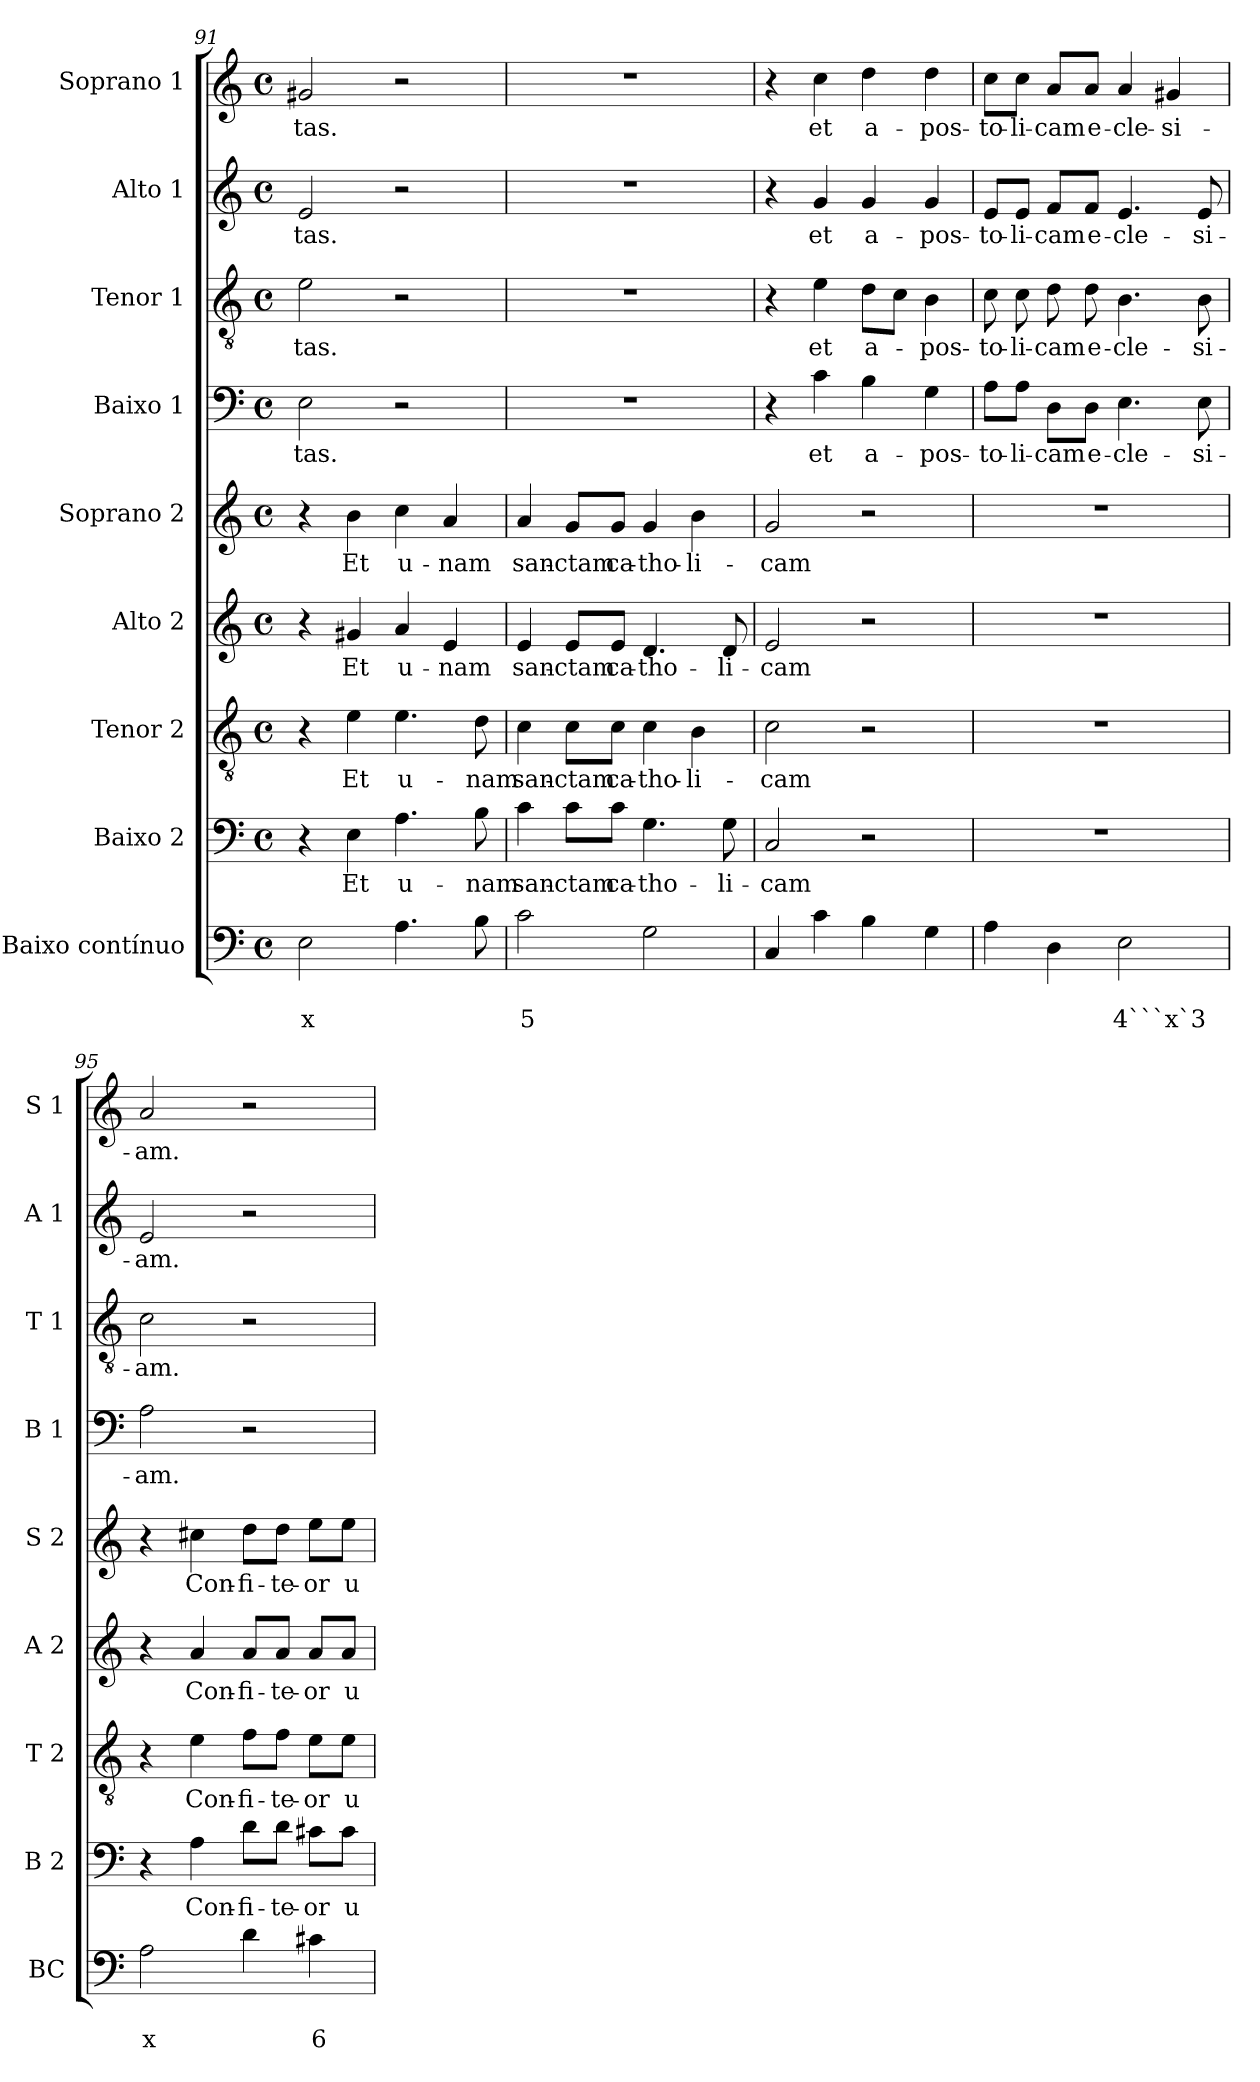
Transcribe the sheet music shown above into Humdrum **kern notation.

**kern	**text	**text	**kern	**text	**kern	**text	**kern	**text	**kern	**text	**kern	**text	**kern	**text	**kern	**text	**kern	**text
*part9	*part9	*part9	*part8	*part8	*part7	*part7	*part6	*part6	*part5	*part5	*part4	*part4	*part3	*part3	*part2	*part2	*part1	*part1
*staff9	*staff9	*staff9	*staff8	*staff8	*staff7	*staff7	*staff6	*staff6	*staff5	*staff5	*staff4	*staff4	*staff3	*staff3	*staff2	*staff2	*staff1	*staff1
*I"Baixo contínuo	*	*	*I"Baixo 2	*	*I"Tenor 2	*	*I"Alto 2	*	*I"Soprano 2	*	*I"Baixo 1	*	*I"Tenor 1	*	*I"Alto 1	*	*I"Soprano 1	*
*I'BC	*	*	*I'B 2	*	*I'T 2	*	*I'A 2	*	*I'S 2	*	*I'B 1	*	*I'T 1	*	*I'A 1	*	*I'S 1	*
!!LO:PB:g=z
*clefF4	*	*	*clefF4	*	*clefGv2	*	*clefG2	*	*clefG2	*	*clefF4	*	*clefGv2	*	*clefG2	*	*clefG2	*
*k[]	*	*	*k[]	*	*k[]	*	*k[]	*	*k[]	*	*k[]	*	*k[]	*	*k[]	*	*k[]	*
*C:	*	*	*C:	*	*C:	*	*C:	*	*C:	*	*C:	*	*C:	*	*C:	*	*C:	*
*M4/4	*	*	*M4/4	*	*M4/4	*	*M4/4	*	*M4/4	*	*M4/4	*	*M4/4	*	*M4/4	*	*M4/4	*
*met(c)	*	*	*met(c)	*	*met(c)	*	*met(c)	*	*met(c)	*	*met(c)	*	*met(c)	*	*met(c)	*	*met(c)	*
=91	=91	=91	=91	=91	=91	=91	=91	=91	=91	=91	=91	=91	=91	=91	=91	=91	=91	=91
!	!	!LO:LY:b	!	!	!	!	!	!	!	!	!	!LO:LY:b	!	!LO:LY:b	!	!LO:LY:b	!	!LO:LY:b
2E\	.	x	4r	.	4r	.	4r	.	4r	.	2E\	-tas.	2e\	-tas.	2e/	-tas.	2g#X/	-tas.
!	!	!	!	!LO:LY:b	!	!LO:LY:b	!	!LO:LY:b	!	!LO:LY:b	!	!	!	!	!	!	!	!
.	.	.	4E\	Et	4e\	Et	4g#X/	Et	4b\	Et	.	.	.	.	.	.	.	.
!	!	!	!	!LO:LY:b	!	!LO:LY:b	!	!LO:LY:b	!	!LO:LY:b	!	!	!	!	!	!	!	!
4.A\	.	.	4.A\	u-	4.e\	u-	4a/	u-	4cc\	u-	2r	.	2r	.	2r	.	2r	.
!	!	!	!	!	!	!	!	!LO:LY:b	!	!LO:LY:b	!	!	!	!	!	!	!	!
.	.	.	.	.	.	.	4e/	-nam	4a/	-nam	.	.	.	.	.	.	.	.
!	!	!	!	!LO:LY:b	!	!LO:LY:b	!	!	!	!	!	!	!	!	!	!	!	!
8B\	.	.	8B\	-nam	8d\	-nam	.	.	.	.	.	.	.	.	.	.	.	.
=92	=92	=92	=92	=92	=92	=92	=92	=92	=92	=92	=92	=92	=92	=92	=92	=92	=92	=92
!	!	!LO:LY:b	!	!LO:LY:b	!	!LO:LY:b	!	!LO:LY:b	!	!LO:LY:b	!	!	!	!	!	!	!	!
2c\	.	5	4c\	san-	4c\	san-	4e/	san-	4a/	san-	1r	.	1r	.	1r	.	1r	.
!	!	!	!	!LO:LY:b	!	!LO:LY:b	!	!LO:LY:b	!	!LO:LY:b	!	!	!	!	!	!	!	!
.	.	.	8c\L	-ctam	8c\L	-ctam	8e/L	-ctam	8g/L	-ctam	.	.	.	.	.	.	.	.
!	!	!	!	!LO:LY:b	!	!LO:LY:b	!	!LO:LY:b	!	!LO:LY:b	!	!	!	!	!	!	!	!
.	.	.	8c\J	ca-	8c\J	ca-	8e/J	ca-	8g/J	ca-	.	.	.	.	.	.	.	.
!	!	!	!	!LO:LY:b	!	!LO:LY:b	!	!LO:LY:b	!	!LO:LY:b	!	!	!	!	!	!	!	!
2G\	.	.	4.G\	-tho-	4c\	-tho-	4.d/	-tho-	4g/	-tho-	.	.	.	.	.	.	.	.
!	!	!	!	!	!	!LO:LY:b	!	!	!	!LO:LY:b	!	!	!	!	!	!	!	!
.	.	.	.	.	4B\	-li-	.	.	4b\	-li-	.	.	.	.	.	.	.	.
!	!	!	!	!LO:LY:b	!	!	!	!LO:LY:b	!	!	!	!	!	!	!	!	!	!
.	.	.	8G\	-li-	.	.	8d/	-li-	.	.	.	.	.	.	.	.	.	.
=93	=93	=93	=93	=93	=93	=93	=93	=93	=93	=93	=93	=93	=93	=93	=93	=93	=93	=93
!	!	!	!	!LO:LY:b	!	!LO:LY:b	!	!LO:LY:b	!	!LO:LY:b	!	!	!	!	!	!	!	!
4C/	.	.	2C/	-cam	2c\	-cam	2e/	-cam	2g/	-cam	4r	.	4r	.	4r	.	4r	.
!	!	!	!	!	!	!	!	!	!	!	!	!LO:LY:b	!	!LO:LY:b	!	!LO:LY:b	!	!LO:LY:b
4c\	.	.	.	.	.	.	.	.	.	.	4c\	et	4e\	et	4g/	et	4cc\	et
!	!	!	!	!	!	!	!	!	!	!	!	!LO:LY:b	!	!LO:LY:b	!	!LO:LY:b	!	!LO:LY:b
4B\	.	.	2r	.	2r	.	2r	.	2r	.	4B\	a-	8d\L	a-	4g/	a-	4dd\	a-
.	.	.	.	.	.	.	.	.	.	.	.	.	8c\J	.	.	.	.	.
!	!	!	!	!	!	!	!	!	!	!	!	!LO:LY:b	!	!LO:LY:b	!	!LO:LY:b	!	!LO:LY:b
4G\	.	.	.	.	.	.	.	.	.	.	4G\	-pos-	4B\	-pos-	4g/	-pos-	4dd\	-pos-
=94	=94	=94	=94	=94	=94	=94	=94	=94	=94	=94	=94	=94	=94	=94	=94	=94	=94	=94
!	!	!	!	!	!	!	!	!	!	!	!	!LO:LY:b	!	!LO:LY:b	!	!LO:LY:b	!	!LO:LY:b
4A\	.	.	1r	.	1r	.	1r	.	1r	.	8A\L	-to-	8c\	-to-	8e/L	-to-	8cc\L	-to-
!	!	!	!	!	!	!	!	!	!	!	!	!LO:LY:b	!	!LO:LY:b	!	!LO:LY:b	!	!LO:LY:b
.	.	.	.	.	.	.	.	.	.	.	8A\J	-li-	8c\	-li-	8e/J	-li-	8cc\J	-li-
!	!	!	!	!	!	!	!	!	!	!	!	!LO:LY:b	!	!LO:LY:b	!	!LO:LY:b	!	!LO:LY:b
4D\	.	.	.	.	.	.	.	.	.	.	8D\L	-cam	8d\	-cam	8f/L	-cam	8a/L	-cam
!	!	!	!	!	!	!	!	!	!	!	!	!LO:LY:b	!	!LO:LY:b	!	!LO:LY:b	!	!LO:LY:b
.	.	.	.	.	.	.	.	.	.	.	8D\J	e-	8d\	e-	8f/J	e-	8a/J	e-
!	!	!LO:LY:b	!	!	!	!	!	!	!	!	!	!LO:LY:b	!	!LO:LY:b	!	!LO:LY:b	!	!LO:LY:b
2E\	.	4```x`3	.	.	.	.	.	.	.	.	4.E\	-cle-	4.B\	-cle-	4.e/	-cle-	4a/	-cle-
!	!	!	!	!	!	!	!	!	!	!	!	!	!	!	!	!	!	!LO:LY:b
.	.	.	.	.	.	.	.	.	.	.	.	.	.	.	.	.	4g#X/	-si-
!	!	!	!	!	!	!	!	!	!	!	!	!LO:LY:b	!	!LO:LY:b	!	!LO:LY:b	!	!
.	.	.	.	.	.	.	.	.	.	.	8E\	-si-	8B\	-si-	8e/	-si-	.	.
=95	=95	=95	=95	=95	=95	=95	=95	=95	=95	=95	=95	=95	=95	=95	=95	=95	=95	=95
!	!	!LO:LY:b	!	!	!	!	!	!	!	!	!	!LO:LY:b	!	!LO:LY:b	!	!LO:LY:b	!	!LO:LY:b
2A\	.	x	4r	.	4r	.	4r	.	4r	.	2A\	-am.	2c\	-am.	2e/	-am.	2a/	-am.
!	!	!	!	!LO:LY:b	!	!LO:LY:b	!	!LO:LY:b	!	!LO:LY:b	!	!	!	!	!	!	!	!
.	.	.	4A\	Con-	4e\	Con-	4a/	Con-	4cc#X\	Con-	.	.	.	.	.	.	.	.
!	!	!	!	!LO:LY:b	!	!LO:LY:b	!	!LO:LY:b	!	!LO:LY:b	!	!	!	!	!	!	!	!
4d\	.	.	8d\L	-fi-	8f\L	-fi-	8a/L	-fi-	8dd\L	-fi-	2r	.	2r	.	2r	.	2r	.
!	!	!	!	!LO:LY:b	!	!LO:LY:b	!	!LO:LY:b	!	!LO:LY:b	!	!	!	!	!	!	!	!
.	.	.	8d\J	-te-	8f\J	-te-	8a/J	-te-	8dd\J	-te-	.	.	.	.	.	.	.	.
!	!	!LO:LY:b	!	!LO:LY:b	!	!LO:LY:b	!	!LO:LY:b	!	!LO:LY:b	!	!	!	!	!	!	!	!
4c#X\	.	6	8c#X\L	-or	8e\L	-or	8a/L	-or	8ee\L	-or	.	.	.	.	.	.	.	.
!	!	!	!	!LO:LY:b	!	!LO:LY:b	!	!LO:LY:b	!	!LO:LY:b	!	!	!	!	!	!	!	!
.	.	.	8c#\J	u-	8e\J	u-	8a/J	u-	8ee\J	u-	.	.	.	.	.	.	.	.
=	=	=	=	=	=	=	=	=	=	=	=	=	=	=	=	=	=	=
*-	*-	*-	*-	*-	*-	*-	*-	*-	*-	*-	*-	*-	*-	*-	*-	*-	*-	*-
